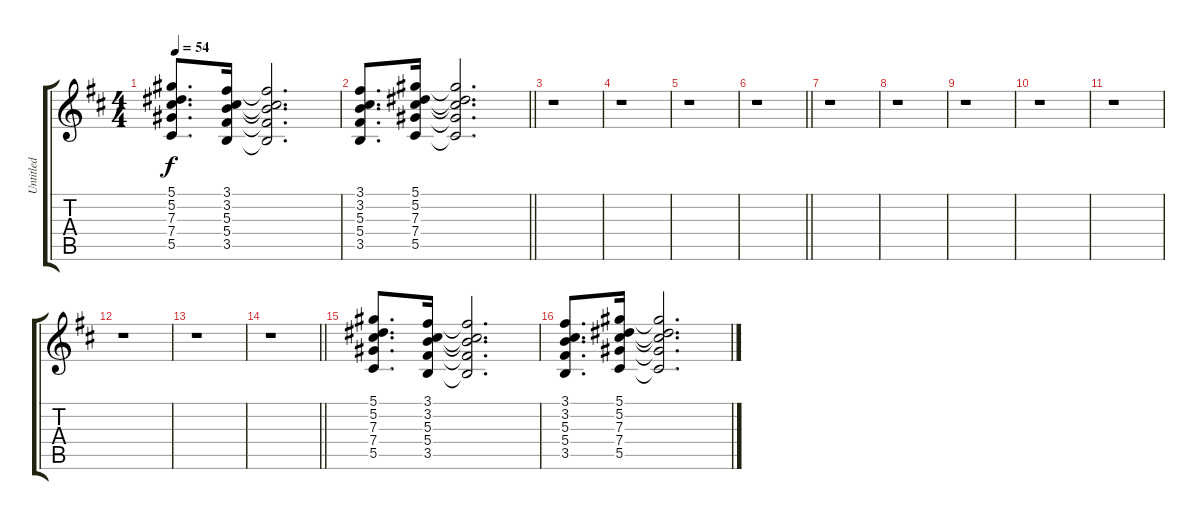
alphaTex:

\track ("Untitled" "Untitled") {instrument electricguitarclean}
\staff {score tabs}
\tuning (Eb4 Bb3 Gb3 Db3 Ab2 Db2) {hide}
\ts (4 4)
\tempo 54
\clef g2
\ks d
(5.1 5.2 7.3 7.4 5.5).8{d dy f} (3.1 3.2 5.3 5.4 3.5).16 (3.1{t} 3.2{t} 5.3{t} 5.4{t} 3.5{t}).2{d} |
\barLineRight lightlight
(3.1 3.2 5.3 5.4 3.5).8{d} (5.1 5.2 7.3 7.4 5.5).16 (5.1{t} 5.2{t} 7.3{t} 7.4{t} 5.5{t}).2{d} |
r.1 |
r.1 |
r.1 |
\barLineRight lightlight
r.1 |
r.1 |
r.1 |
r.1 |
r.1 |
r.1 |
r.1 |
r.1 |
\barLineRight lightlight
r.1 |
(5.1 5.2 7.3 7.4 5.5).8{d} (3.1 3.2 5.3 5.4 3.5).16 (3.1{t} 3.2{t} 5.3{t} 5.4{t} 3.5{t}).2{d} |
(3.1 3.2 5.3 5.4 3.5).8{d} (5.1 5.2 7.3 7.4 5.5).16 (5.1{t} 5.2{t} 7.3{t} 7.4{t} 5.5{t}).2{d}
